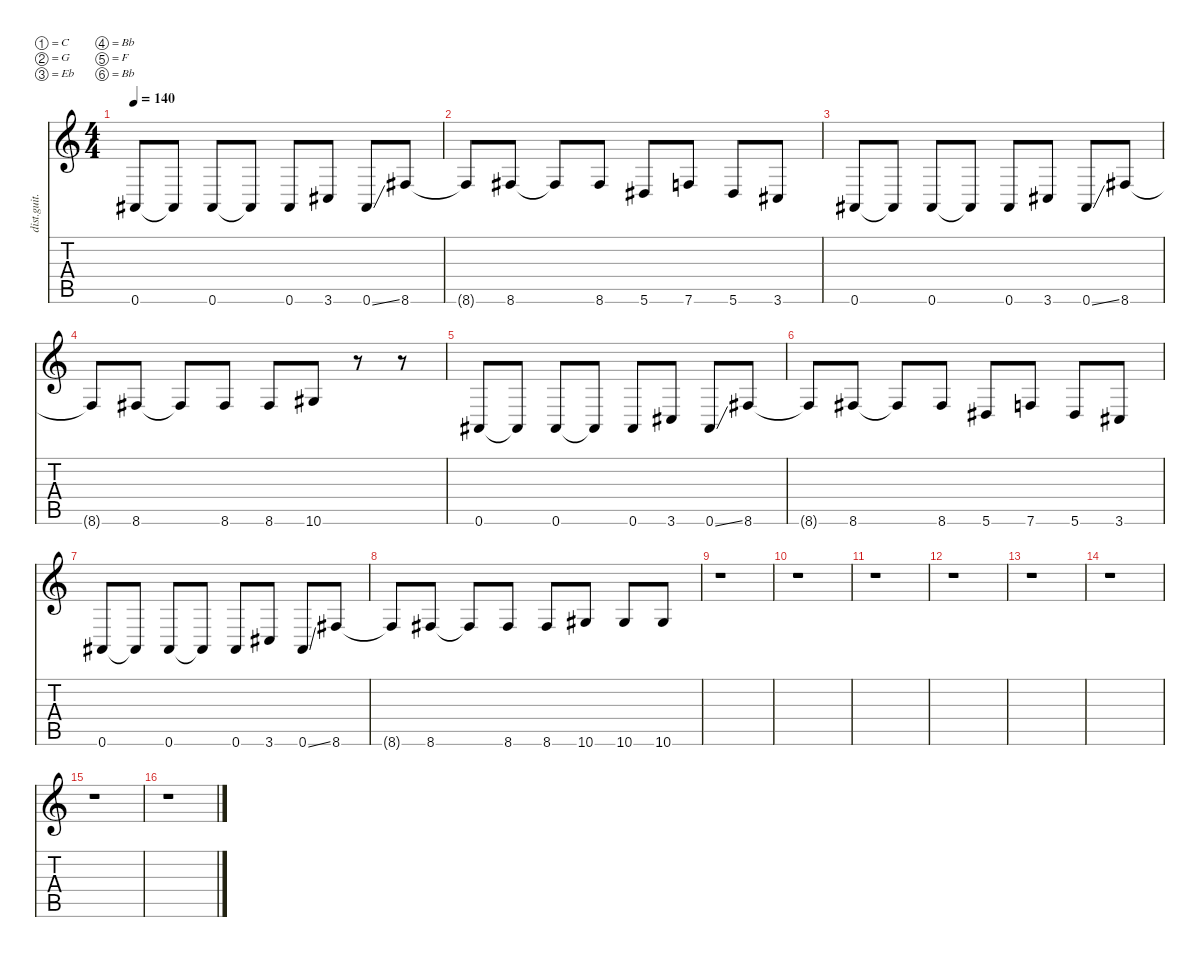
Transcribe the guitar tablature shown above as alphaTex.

\defaultSystemsLayout 4
\hideDynamics
\bracketExtendMode nobrackets
\otherSystemsTrackNameOrientation horizontal
\track ("riff" "dist.guit.") {instrument distortionguitar}
\staff {score tabs}
\tuning (C4 G3 Eb3 Bb2 F2 Bb1)
\ts (4 4)
\tempo 140
\clef g2
\ks c
0.6{acc #}.8{dy mf beam Up} 0.6{t acc #}.8{beam Up} 0.6{acc #}.8{beam Up} 0.6{t acc #}.8{beam Up} 0.6{acc #}.8{beam Up} 3.6{acc #}.8{beam Up} 0.6{ss acc #}.8{beam Up} 8.6{acc #}.8{beam Up} |
8.6{t acc #}.8{beam Up} 8.6{acc #}.8{beam Up} 8.6{t acc #}.8{beam Up} 8.6{acc #}.8{beam Up} 5.6{acc #}.8{beam Up} 7.6.8{beam Up} 5.6{acc #}.8{beam Up} 3.6{acc #}.8{beam Up} |
0.6{acc #}.8{beam Up} 0.6{t acc #}.8{beam Up} 0.6{acc #}.8{beam Up} 0.6{t acc #}.8{beam Up} 0.6{acc #}.8{beam Up} 3.6{acc #}.8{beam Up} 0.6{ss acc #}.8{beam Up} 8.6{acc #}.8{beam Up} |
8.6{t acc #}.8{beam Up} 8.6{acc #}.8{beam Up} 8.6{t acc #}.8{beam Up} 8.6{acc #}.8{beam Up} 8.6{acc #}.8{beam Up} 10.6{acc #}.8{beam Up} r.8{beam Up} r.8{beam Up} |
0.6{acc #}.8{beam Up} 0.6{t acc #}.8{beam Up} 0.6{acc #}.8{beam Up} 0.6{t acc #}.8{beam Up} 0.6{acc #}.8{beam Up} 3.6{acc #}.8{beam Up} 0.6{ss acc #}.8{beam Up} 8.6{acc #}.8{beam Up} |
8.6{t acc #}.8{beam Up} 8.6{acc #}.8{beam Up} 8.6{t acc #}.8{beam Up} 8.6{acc #}.8{beam Up} 5.6{acc #}.8{beam Up} 7.6.8{beam Up} 5.6{acc #}.8{beam Up} 3.6{acc #}.8{beam Up} |
0.6{acc #}.8{beam Up} 0.6{t acc #}.8{beam Up} 0.6{acc #}.8{beam Up} 0.6{t acc #}.8{beam Up} 0.6{acc #}.8{beam Up} 3.6{acc #}.8{beam Up} 0.6{ss acc #}.8{beam Up} 8.6{acc #}.8{beam Up} |
8.6{t acc #}.8{beam Up} 8.6{acc #}.8{beam Up} 8.6{t acc #}.8{beam Up} 8.6{acc #}.8{beam Up} 8.6{acc #}.8{beam Up} 10.6{acc #}.8{beam Up} 10.6{acc #}.8{beam Up} 10.6{acc #}.8{beam Up} |
r.1{beam Down} |
r.1{beam Down} |
r.1{beam Down} |
r.1{beam Down} |
r.1{beam Down} |
r.1{beam Down} |
r.1{beam Down} |
r.1{beam Down}
